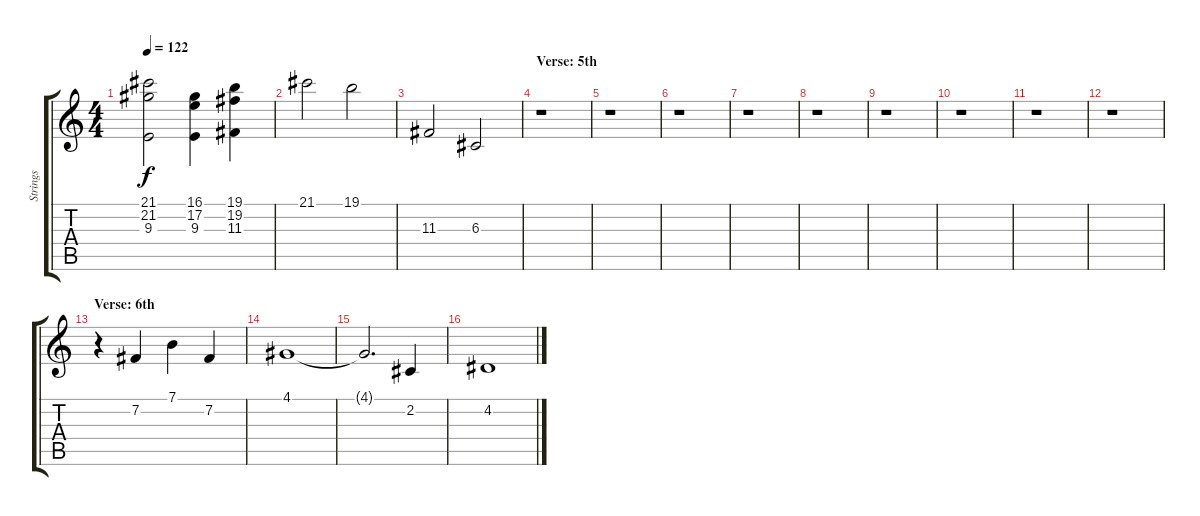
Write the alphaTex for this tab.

\track ("Strings" "Strings") {instrument stringensemble1}
\staff {score tabs}
\tuning (E4 B3 G3 D3 A2 E2) {hide}
\ts (4 4)
\tempo 122
\clef g2
\ks c
(21.1{t} 21.2{t} 9.3{t}).2{dy f} (16.1 17.2 9.3).4 (19.1 19.2 11.3).4 |
21.1.2 19.1.2 |
11.3.2 6.3.2 |
\section ("" "Verse: 5th")
r.1 |
r.1 |
r.1 |
r.1 |
r.1 |
r.1 |
r.1 |
r.1 |
r.1 |
\section ("" "Verse: 6th")
r.4 7.2.4{volume 12} 7.1.4 7.2.4 |
4.1.1{volume 10} |
4.1{t}.2{d} 2.2.4 |
4.2.1
